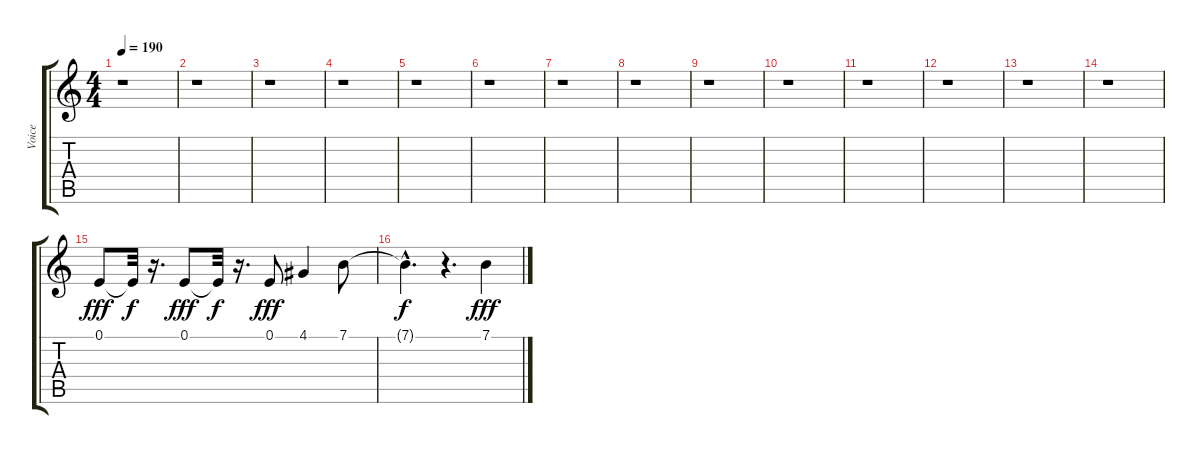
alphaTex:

\track ("Voice" "Voice") {instrument englishhorn}
\staff {score tabs}
\tuning (E4 B3 G3 D3 A2 E2) {hide}
\ts (4 4)
\tempo 190
\clef g2
\ks c
r.1{dy fff instrument englishhorn} |
r.1 |
r.1 |
r.1 |
r.1 |
r.1 |
r.1 |
r.1 |
r.1 |
r.1 |
r.1 |
r.1 |
r.1 |
r.1 |
0.1.8 0.1{t}.32{dy f} r.16{d} 0.1.8{dy fff} 0.1{t}.32{dy f} r.16{d} 0.1.8{dy fff} 4.1.4 7.1.8 |
7.1{hac t}.4{d dy f} r.4{d} 7.1.4{dy fff}
